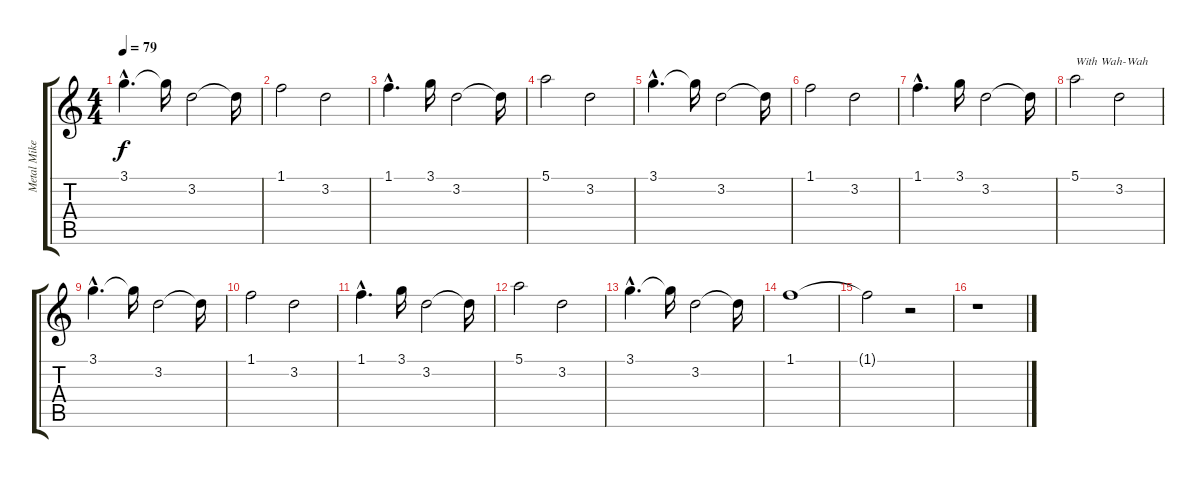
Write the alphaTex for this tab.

\track ("Metal Mike" "Metal Mike") {instrument distortionguitar}
\staff {score tabs}
\tuning (E4 B3 G3 D3 A2 D2) {hide}
\ts (4 4)
\tempo 79
\clef g2
\ks c
3.1{hac}.4{d dy f} 3.1{t}.16 3.2.2 3.2{t}.16 |
1.1.2 3.2.2 |
1.1{hac}.4{d} 3.1.16 3.2.2 3.2{t}.16 |
5.1.2 3.2.2 |
3.1{hac}.4{d} 3.1{t}.16 3.2.2 3.2{t}.16 |
1.1.2 3.2.2 |
1.1{hac}.4{d} 3.1.16 3.2.2 3.2{t}.16 |
5.1.2{txt "With Wah-Wah"} 3.2.2 |
3.1{hac}.4{d} 3.1{t}.16 3.2.2 3.2{t}.16 |
1.1.2 3.2.2 |
1.1{hac}.4{d} 3.1.16 3.2.2 3.2{t}.16 |
5.1.2 3.2.2 |
3.1{hac}.4{d} 3.1{t}.16 3.2.2 3.2{t}.16 |
1.1.1 |
1.1{t}.2 r.2 |
r.1
